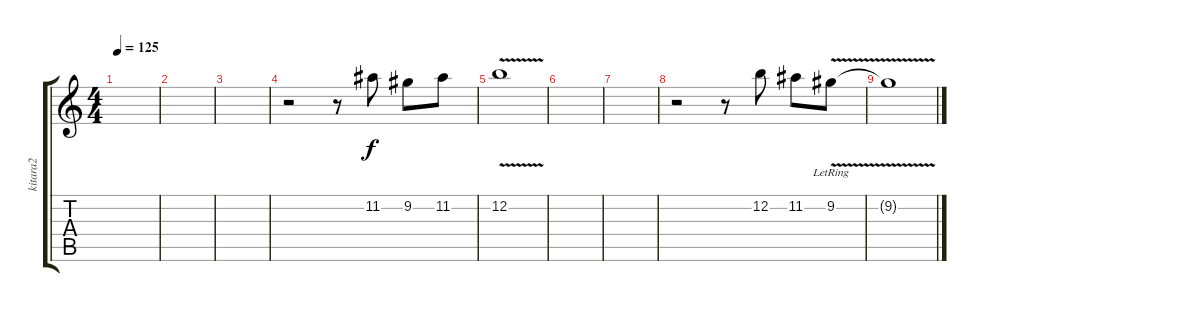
\track ("kitara2" "kitara2") {instrument acousticguitarsteel}
\staff {score tabs}
\tuning (E4 B3 G3 D3 A2 E2) {hide}
\ts (4 4)
\tempo 125
\clef g2
\ks c
|
|
|
r.2 r.8 11.2.8 9.2.8 11.2.8 |
12.2{v}.1 |
|
|
r.2 r.8 12.2.8 11.2.8 9.2{v lr}.8 |
9.2{t}.1
